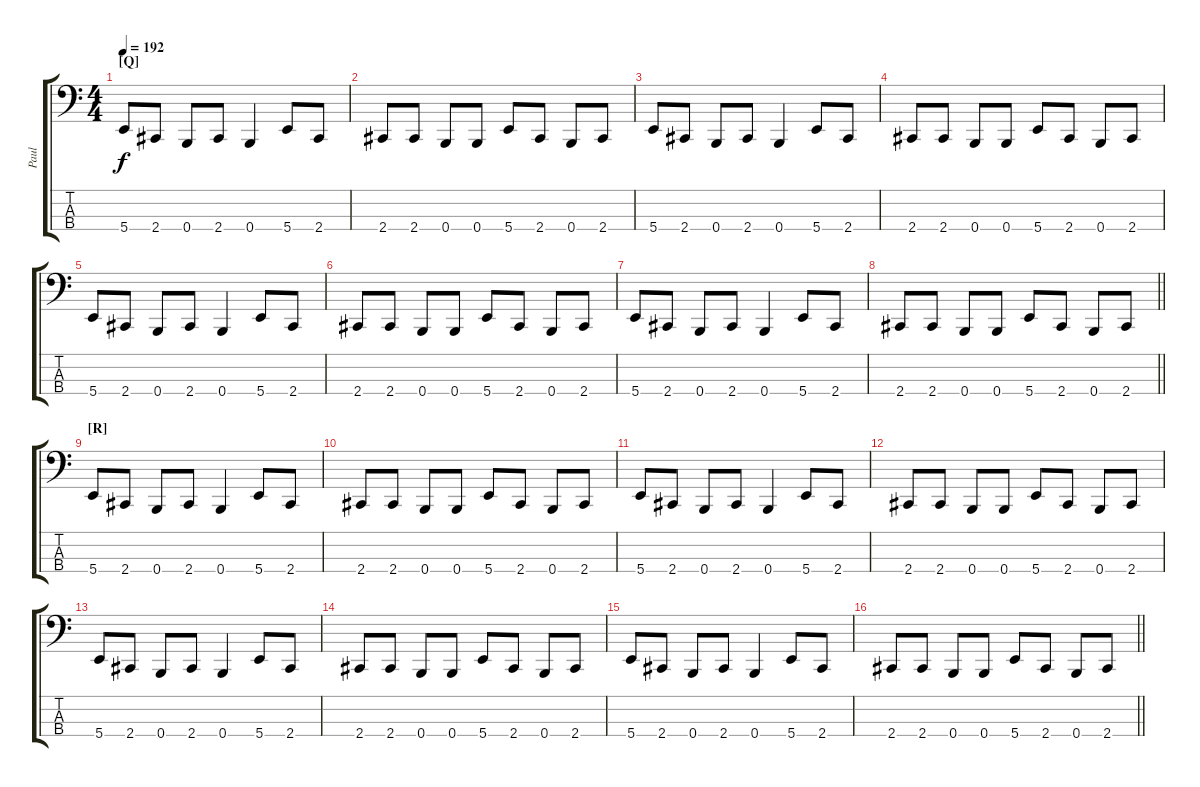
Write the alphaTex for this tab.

\track ("Paul" "Paul") {instrument electricbasspick}
\staff {score tabs}
\tuning (E2 B1 Gb1 B0) {hide}
\ts (4 4)
\section ("" "[Q]")
\tempo 192
\clef f4
\ks c
5.4.8{dy f} 2.4.8 0.4.8 2.4.8 0.4.4 5.4.8 2.4.8 |
2.4.8 2.4.8 0.4.8 0.4.8 5.4.8 2.4.8 0.4.8 2.4.8 |
5.4.8 2.4.8 0.4.8 2.4.8 0.4.4 5.4.8 2.4.8 |
2.4.8 2.4.8 0.4.8 0.4.8 5.4.8 2.4.8 0.4.8 2.4.8 |
5.4.8 2.4.8 0.4.8 2.4.8 0.4.4 5.4.8 2.4.8 |
2.4.8 2.4.8 0.4.8 0.4.8 5.4.8 2.4.8 0.4.8 2.4.8 |
5.4.8 2.4.8 0.4.8 2.4.8 0.4.4 5.4.8 2.4.8 |
\barLineRight lightlight
2.4.8 2.4.8 0.4.8 0.4.8 5.4.8 2.4.8 0.4.8 2.4.8 |
\section ("" "[R]")
5.4.8 2.4.8 0.4.8 2.4.8 0.4.4 5.4.8 2.4.8 |
2.4.8 2.4.8 0.4.8 0.4.8 5.4.8 2.4.8 0.4.8 2.4.8 |
5.4.8 2.4.8 0.4.8 2.4.8 0.4.4 5.4.8 2.4.8 |
2.4.8 2.4.8 0.4.8 0.4.8 5.4.8 2.4.8 0.4.8 2.4.8 |
5.4.8 2.4.8 0.4.8 2.4.8 0.4.4 5.4.8 2.4.8 |
2.4.8 2.4.8 0.4.8 0.4.8 5.4.8 2.4.8 0.4.8 2.4.8 |
5.4.8 2.4.8 0.4.8 2.4.8 0.4.4 5.4.8 2.4.8 |
\barLineRight lightlight
2.4.8 2.4.8 0.4.8 0.4.8 5.4.8 2.4.8 0.4.8 2.4.8
